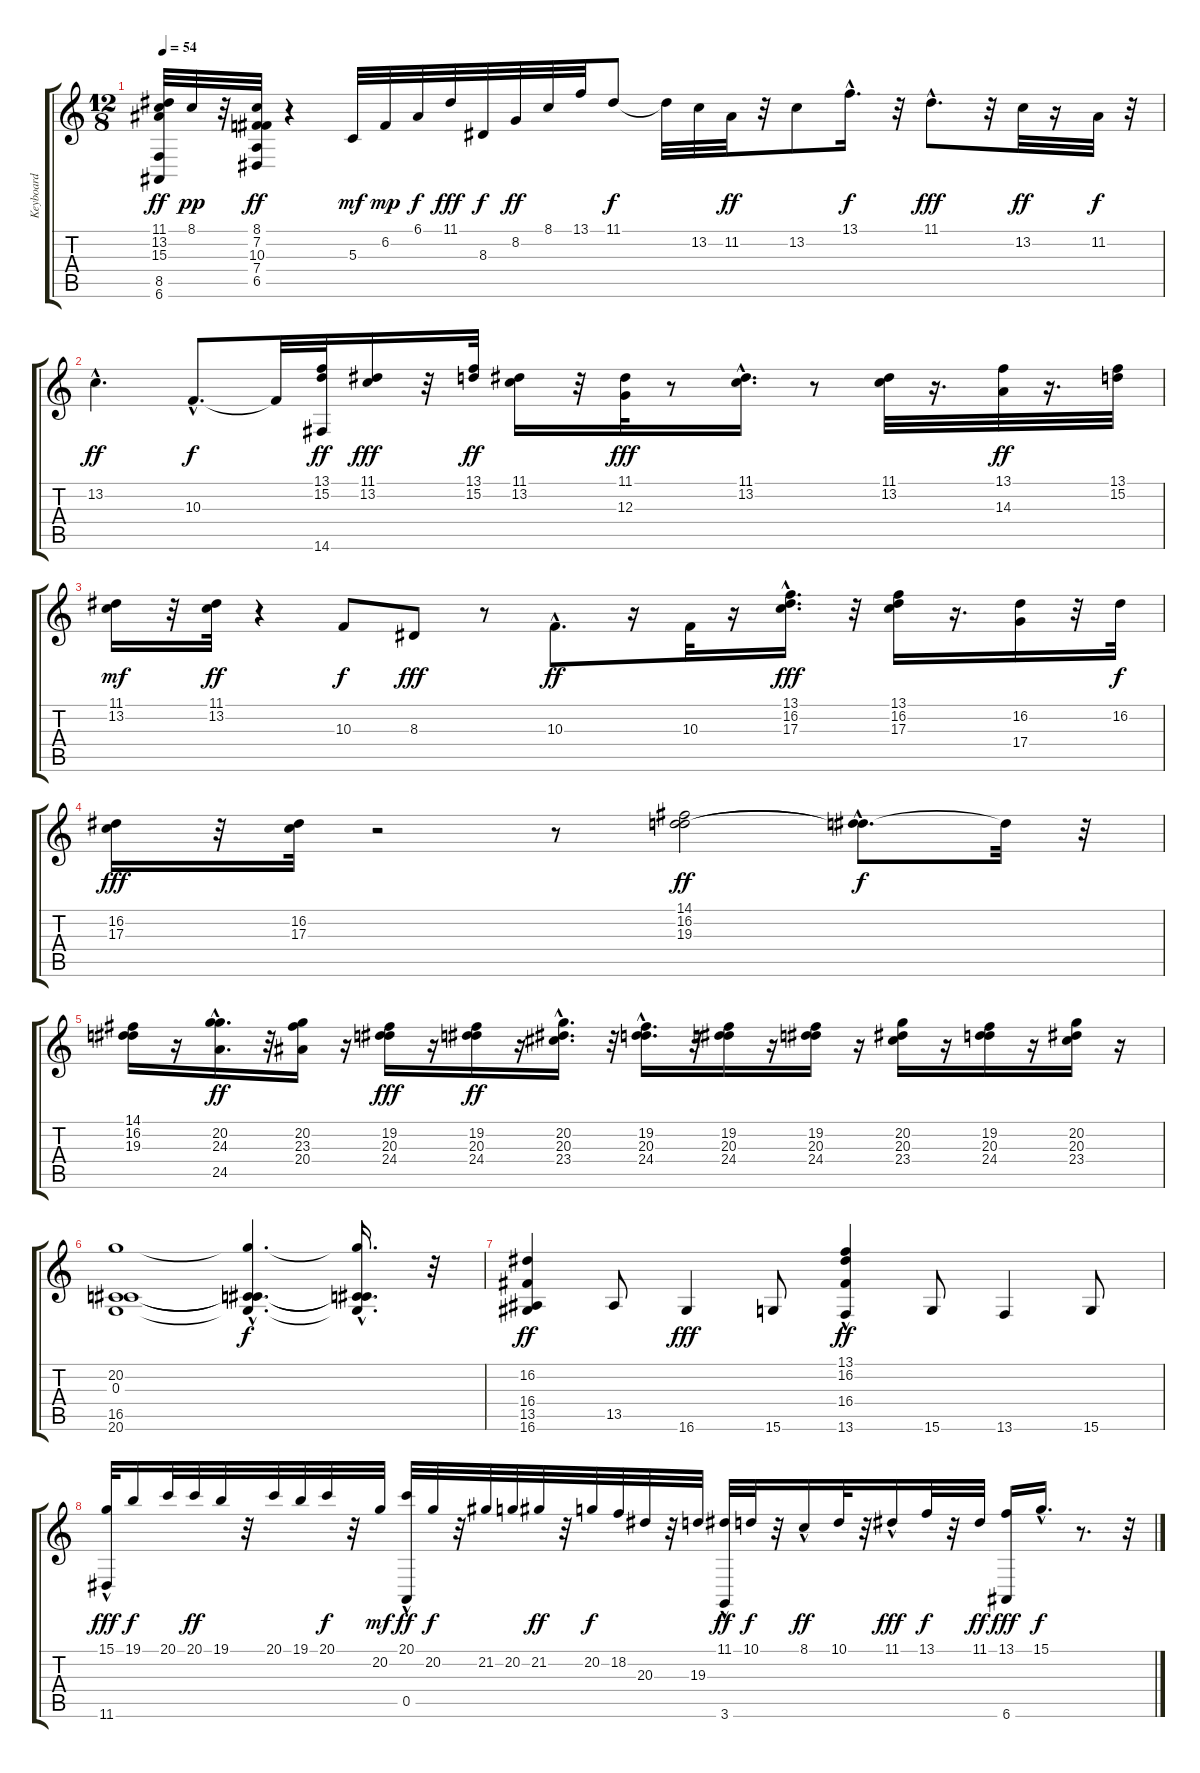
\track ("Keyboard" "Keyboard") {instrument rockorgan}
\staff {score tabs}
\tuning (E4 B3 G3 D3 A2 E2) {hide}
\ts (12 8)
\tempo 54
\clef g2
\ks c
(11.1 13.2 15.3 8.5 6.6).32{dy ff} 8.1.32{dy pp} r.32 (8.1 7.2 10.3 7.4 6.5).32{dy ff} r.4 5.3.32{dy mf} 6.2.32{dy mp} 6.1.32{dy f} 11.1.32{dy fff} 8.3.32{dy f} 8.2.32{dy ff} 8.1.32 13.1.32 11.1.8{dy f} 11.1{t}.32 13.2.32 11.2.32{dy ff} r.32 13.2.8 13.1{hac}.16{d dy f} r.32 11.1{hac}.8{d dy fff} r.32 13.2.32{dy ff} r.16 11.2.32{dy f} r.32 |
13.2{hac}.4{d dy ff} 10.3{hac}.8{d dy f} 10.3{t}.32 (13.1 15.2 14.6).32{dy ff} (11.1 13.2).16{dy fff} r.32 (13.1 15.2).32{dy ff} (11.1 13.2).16 r.32 (11.1 12.3).32{dy fff} r.8 (11.1{hac} 13.2{hac}).16{d} r.8 (11.1 13.2).32 r.16{d} (13.1 14.3).32{dy ff} r.16{d} (13.1 15.2).32 |
(11.1 13.2).16{dy mf} r.32 (11.1 13.2).32{dy ff} r.4 10.3.8{dy f} 8.3.8{dy fff} r.8 10.3{hac}.8{d dy ff} r.16 10.3.32 r.16 (13.1 16.2 17.3{hac}).16{d dy fff} r.32 (13.1 16.2 17.3).16 r.16{d} (16.2 17.4).16 r.32 16.2.32{dy f} |
(16.2 17.3).16{dy fff} r.32 (16.2 17.3).32 r.2 r.8 (14.1 16.2 19.3).2{dy ff} (16.2{hac t} 19.3{hac t}).8{d dy f} 19.3{t}.32 r.32 |
(14.1 16.2 19.3).16 r.16 (20.2{hac} 24.3{hac} 24.5).16{d dy ff} r.32 (20.2 23.3 20.4).16 r.16 (19.2 20.3 24.4).16{dy fff} r.16 (19.2 20.3 24.4).16{dy ff} r.16 (20.2{hac} 20.3 23.4).16{d} r.32 (19.2 20.3 24.4{hac}).16{d} r.32 (19.2 20.3 24.4).16 r.16 (19.2 20.3 24.4).16 r.16 (20.2 20.3 23.4).16 r.16 (19.2 20.3 24.4).16 r.16 (20.2 20.3 23.4).16 r.16 |
(20.2 0.3 16.5 20.6).1 (20.2{hac t} 0.3{hac t} 16.5{hac t} 20.6{hac t}).4{d dy f} (20.2{t} 0.3{hac t} 16.5{t} 20.6{t}).16{d} r.32 |
(16.2 16.4 13.5 16.6).4{dy ff} 13.5.8 16.6.4{dy fff} 15.6.8 (13.1{hac} 16.2{hac} 16.4{hac} 13.6).4{dy ff} 15.6.8 13.6.4 15.6.8 |
(15.1 11.6{hac}).32{dy fff} 19.1.16{dy f} 20.1.32 20.1.32{dy ff} 19.1.32 r.32 20.1.32 19.1.32 20.1.32{dy f} r.32 20.2.32{dy mf} (20.1 0.5{hac}).32{dy ff} 20.2.32{dy f} r.32 21.2.32 20.2.32 21.2.32{dy ff} r.32 20.2.32{dy f} 18.2.32 20.3.32 r.32 19.3.32 (11.1 3.6{hac}).32{dy ff} 10.1.32{dy f} r.32 8.1{hac}.16{dy ff} 10.1.32 r.32 11.1{hac}.16{dy fff} 13.1.32{dy f} r.32 11.1.32{dy ff} (13.1 6.6).16{dy fff} 15.1{hac}.16{d dy f} r.8{d} r.32
